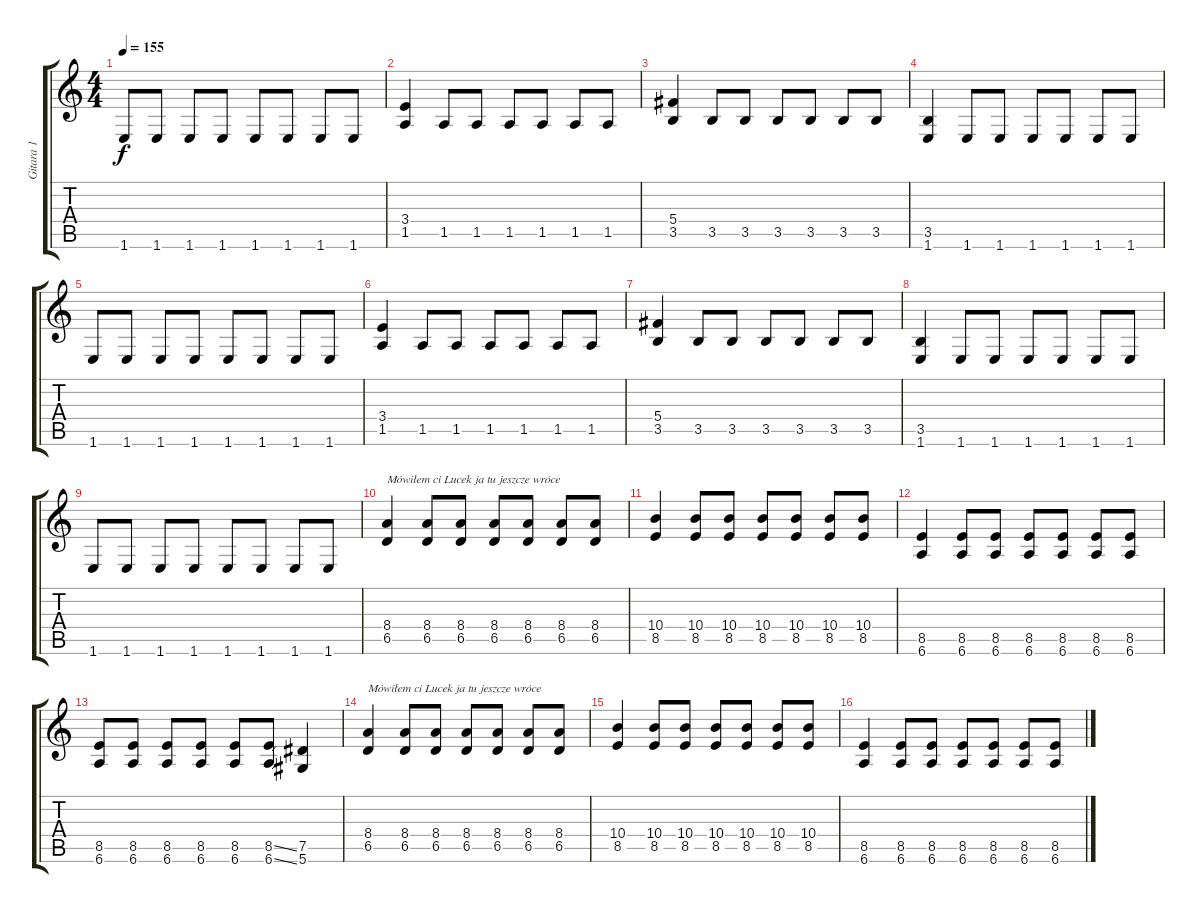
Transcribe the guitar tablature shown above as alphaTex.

\track ("Gitara 1" "Gitara 1") {instrument distortionguitar}
\staff {score tabs}
\tuning (Eb4 Bb3 Gb3 Db3 Ab2 Eb2) {hide}
\ts (4 4)
\tempo 155
\clef g2
\ks c
1.6.8{dy f} 1.6.8 1.6.8 1.6.8 1.6.8 1.6.8 1.6.8 1.6.8 |
(3.4 1.5).4 1.5.8 1.5.8 1.5.8 1.5.8 1.5.8 1.5.8 |
(5.4 3.5).4 3.5.8 3.5.8 3.5.8 3.5.8 3.5.8 3.5.8 |
(3.5 1.6).4 1.6.8 1.6.8 1.6.8 1.6.8 1.6.8 1.6.8 |
1.6.8 1.6.8 1.6.8 1.6.8 1.6.8 1.6.8 1.6.8 1.6.8 |
(3.4 1.5).4 1.5.8 1.5.8 1.5.8 1.5.8 1.5.8 1.5.8 |
(5.4 3.5).4 3.5.8 3.5.8 3.5.8 3.5.8 3.5.8 3.5.8 |
(3.5 1.6).4 1.6.8 1.6.8 1.6.8 1.6.8 1.6.8 1.6.8 |
1.6.8 1.6.8 1.6.8 1.6.8 1.6.8 1.6.8 1.6.8 1.6.8 |
(8.4 6.5).4{txt "Mówiłem ci Lucek ja tu jeszcze wróce"} (8.4 6.5).8 (8.4 6.5).8 (8.4 6.5).8 (8.4 6.5).8 (8.4 6.5).8 (8.4 6.5).8 |
(10.4 8.5).4 (10.4 8.5).8 (10.4 8.5).8 (10.4 8.5).8 (10.4 8.5).8 (10.4 8.5).8 (10.4 8.5).8 |
(8.5 6.6).4 (8.5 6.6).8 (8.5 6.6).8 (8.5 6.6).8 (8.5 6.6).8 (8.5 6.6).8 (8.5 6.6).8 |
(8.5 6.6).8 (8.5 6.6).8 (8.5 6.6).8 (8.5 6.6).8 (8.5 6.6).8 (8.5{ss} 6.6{ss}).8 (7.5 5.6).4 |
(8.4 6.5).4{txt "Mówiłem ci Lucek ja tu jeszcze wróce"} (8.4 6.5).8 (8.4 6.5).8 (8.4 6.5).8 (8.4 6.5).8 (8.4 6.5).8 (8.4 6.5).8 |
(10.4 8.5).4 (10.4 8.5).8 (10.4 8.5).8 (10.4 8.5).8 (10.4 8.5).8 (10.4 8.5).8 (10.4 8.5).8 |
(8.5 6.6).4 (8.5 6.6).8 (8.5 6.6).8 (8.5 6.6).8 (8.5 6.6).8 (8.5 6.6).8 (8.5 6.6).8
